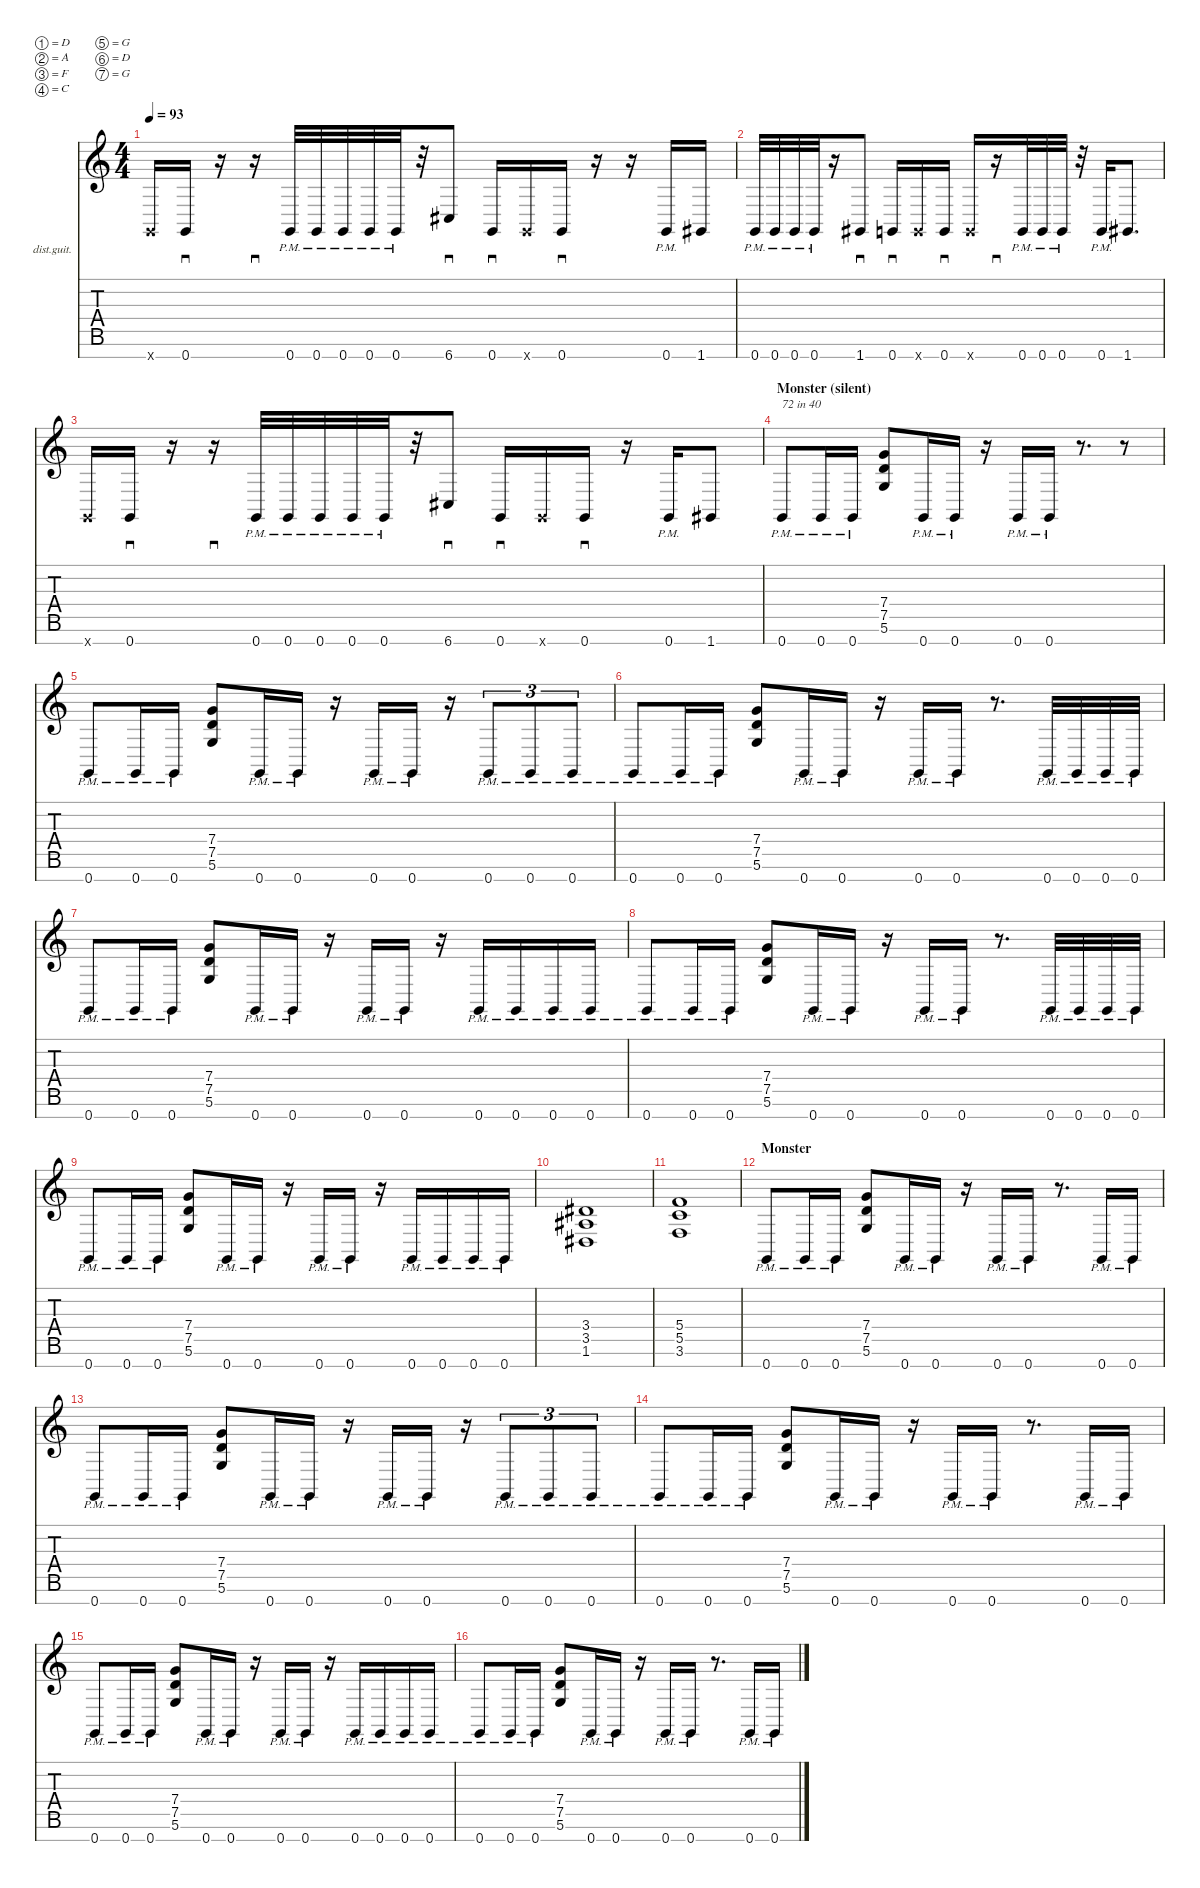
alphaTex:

\defaultSystemsLayout 2
\hideDynamics
\bracketExtendMode nobrackets
\firstSystemTrackNameOrientation horizontal
\otherSystemsTrackNameOrientation horizontal
\track ("Rhytm" "dist.guit.") {defaultSystemsLayout 2 instrument distortionguitar}
\staff {score tabs}
\tuning (D4 A3 F3 C3 G2 D2 G1)
\ts (4 4)
\tempo 93
\clef g2
\ks c
0.7{x}.16{dy mf} 0.7.16{sd} r.16 r.16{sd} 0.7{pm}.32 0.7{pm}.32 0.7{pm}.32 0.7{pm}.32 0.7{pm}.32 r.32 6.7.8{sd} 0.7.16{sd} 0.7{x}.16 0.7.16{sd} r.16 r.16 0.7{pm}.16 1.7.16 |
0.7{pm}.32 0.7{pm}.32 0.7{pm}.32 0.7{pm}.32 r.16 1.7.8{sd} 0.7.16{sd} 0.7{x}.16 0.7.16{sd} 0.7{x}.16 r.16{sd} 0.7{pm}.32 0.7{pm}.32 0.7{pm}.32 r.32 0.7{pm}.16 1.7.8{d} |
0.7{x}.16 0.7.16{sd} r.16 r.16{sd} 0.7{pm}.32 0.7{pm}.32 0.7{pm}.32 0.7{pm}.32 0.7{pm}.32 r.32 6.7.8{sd} 0.7.16{sd} 0.7{x}.16 0.7.16{sd} r.16 0.7{pm}.16 1.7.8 |
\section ("" "Monster (silent)")
0.7{pm}.8{txt "72 in 40"} 0.7{pm}.16 0.7{pm}.16 (5.6 7.5 7.4).8 0.7{pm}.16 0.7{pm}.16 r.16 0.7{pm}.16 0.7{pm}.16 r.8{d} r.8 |
0.7{pm}.8 0.7{pm}.16 0.7{pm}.16 (5.6 7.5 7.4).8 0.7{pm}.16 0.7{pm}.16 r.16 0.7{pm}.16 0.7{pm}.16 r.16 0.7{pm}.8{tu (3 2)} 0.7{pm}.8{tu (3 2)} 0.7{pm}.8{tu (3 2)} |
0.7{pm}.8 0.7{pm}.16 0.7{pm}.16 (5.6 7.5 7.4).8 0.7{pm}.16 0.7{pm}.16 r.16 0.7{pm}.16 0.7{pm}.16 r.8{d} 0.7{pm}.32 0.7{pm}.32 0.7{pm}.32 0.7{pm}.32 |
0.7{pm}.8 0.7{pm}.16 0.7{pm}.16 (5.6 7.5 7.4).8 0.7{pm}.16 0.7{pm}.16 r.16 0.7{pm}.16 0.7{pm}.16 r.16 0.7{pm}.16 0.7{pm}.16 0.7{pm}.16 0.7{pm}.16 |
0.7{pm}.8 0.7{pm}.16 0.7{pm}.16 (5.6 7.5 7.4).8 0.7{pm}.16 0.7{pm}.16 r.16 0.7{pm}.16 0.7{pm}.16 r.8{d} 0.7{pm}.32 0.7{pm}.32 0.7{pm}.32 0.7{pm}.32 |
0.7{pm}.8 0.7{pm}.16 0.7{pm}.16 (5.6 7.5 7.4).8 0.7{pm}.16 0.7{pm}.16 r.16 0.7{pm}.16 0.7{pm}.16 r.16 0.7{pm}.16 0.7{pm}.16 0.7{pm}.16 0.7{pm}.16 |
(1.6 3.5 3.4).1 |
(3.6 5.5 5.4).1 |
\section ("" "Monster")
0.7{pm}.8 0.7{pm}.16 0.7{pm}.16 (5.6 7.5 7.4).8 0.7{pm}.16 0.7{pm}.16 r.16 0.7{pm}.16 0.7{pm}.16 r.8{d} 0.7{pm}.16 0.7{pm}.16 |
0.7{pm}.8 0.7{pm}.16 0.7{pm}.16 (5.6 7.5 7.4).8 0.7{pm}.16 0.7{pm}.16 r.16 0.7{pm}.16 0.7{pm}.16 r.16 0.7{pm}.8{tu (3 2)} 0.7{pm}.8{tu (3 2)} 0.7{pm}.8{tu (3 2)} |
0.7{pm}.8 0.7{pm}.16 0.7{pm}.16 (5.6 7.5 7.4).8 0.7{pm}.16 0.7{pm}.16 r.16 0.7{pm}.16 0.7{pm}.16 r.8{d} 0.7{pm}.16 0.7{pm}.16 |
0.7{pm}.8 0.7{pm}.16 0.7{pm}.16 (5.6 7.5 7.4).8 0.7{pm}.16 0.7{pm}.16 r.16 0.7{pm}.16 0.7{pm}.16 r.16 0.7{pm}.16 0.7{pm}.16 0.7{pm}.16 0.7{pm}.16 |
0.7{pm}.8 0.7{pm}.16 0.7{pm}.16 (5.6 7.5 7.4).8 0.7{pm}.16 0.7{pm}.16 r.16 0.7{pm}.16 0.7{pm}.16 r.8{d} 0.7{pm}.16 0.7{pm}.16
